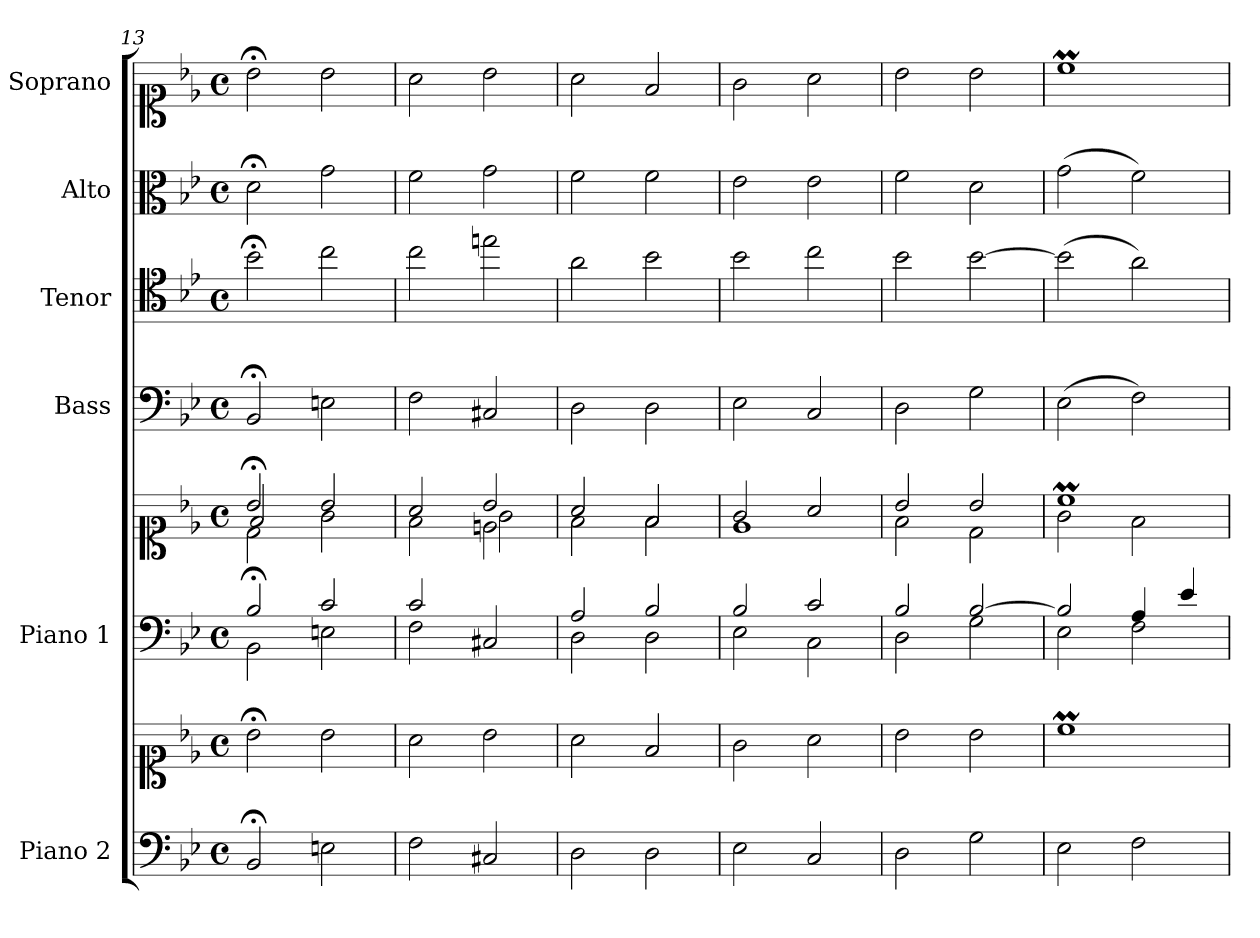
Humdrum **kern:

**kern	**kern	**kern	**kern	**kern	**kern	**kern	**kern
*part6	*part6	*part5	*part5	*part4	*part3	*part2	*part1
*staff8	*staff7	*staff6	*staff5	*staff4	*staff3	*staff2	*staff1
*I"Piano 2	*	*I"Piano 1	*	*I"Bass	*I"Tenor	*I"Alto	*I"Soprano
*I'Pno 2	*	*I'Pno 1	*	*I'B.	*I'T.	*I'A.	*I'S.
*clefF4	*clefC1	*clefF4	*clefC1	*clefF4	*clefC4	*clefC3	*clefC1
*	*	*	*	*	*ITrd7c12	*	*
*k[b-e-]	*k[b-e-]	*k[b-e-]	*k[b-e-]	*k[b-e-]	*k[b-e-]	*k[b-e-]	*k[b-e-]
*B-:	*B-:	*B-:	*B-:	*B-:	*B-:	*B-:	*B-:
*M4/4	*M4/4	*M4/4	*M4/4	*M4/4	*M4/4	*M4/4	*M4/4
*met(c)	*met(c)	*met(c)	*met(c)	*met(c)	*met(c)	*met(c)	*met(c)
=13	=13	=13	=13	=13	=13	=13	=13
*	*	*^	*^	*	*	*	*
*	*	*	*	*	*^	*	*	*	*
2BB-;/	2b-;<\	2B-;/	2BB-\	2b-;</	2f/	2d\	2BB-;</	2B-;<\	2d;<\	2b-;<\
2En\	2b-\	2c/	2En\	2b-/	2g\	2ryy	2En\	2c\	2g\	2b-\
=14	=14	=14	=14	=14	=14	=14	=14	=14	=14	=14
2F\	2a\	2c/	2F\	2a/	2ryy	2f\	2F\	2c\	2f\	2a\
2C#X/	2b-\	2ryy	2C#X/	2b-/	2en\	2g\	2C#X/	2en\	2g\	2b-\
*	*	*	*	*	*v	*v	*	*	*	*
=15	=15	=15	=15	=15	=15	=15	=15	=15	=15
2D\	2a\	2A/	2D\	2a/	2f\	2D\	2A\	2f\	2a\
2D\	2f/	2B-/	2D\	2f/	2f\	2D\	2B-\	2f\	2f/
=16	=16	=16	=16	=16	=16	=16	=16	=16	=16
2E-\	2g\	2B-/	2E-\	2g/	1e-\	2E-\	2B-\	2e-\	2g\
2C/	2a\	2c/	2C\	2a/	.	2C/	2c\	2e-\	2a\
=17	=17	=17	=17	=17	=17	=17	=17	=17	=17
2D\	2b-\	2B-/	2D\	2b-/	2f\	2D\	2B-\	2f\	2b-\
2G\	2b-\	[>2B-/	2G\	2b-/	2d\	2G\	[>2B-\	2d\	2b-\
=18	=18	=18	=18	=18	=18	=18	=18	=18	=18
2E-\	1ccM\	2B-/]	2E-\	1ccM/	2g\	(2E-\	(2B-\]	(2g\	1ccM\
2F\	.	4A/	2F\	.	2f\	2F\)	2A\)	2f\)	.
.	.	4e-/	.	.	.	.	.	.	.
*	*	*v	*v	*	*	*	*	*	*
*	*	*	*v	*v	*	*	*	*
=	=	=	=	=	=	=	=
*-	*-	*-	*-	*-	*-	*-	*-
